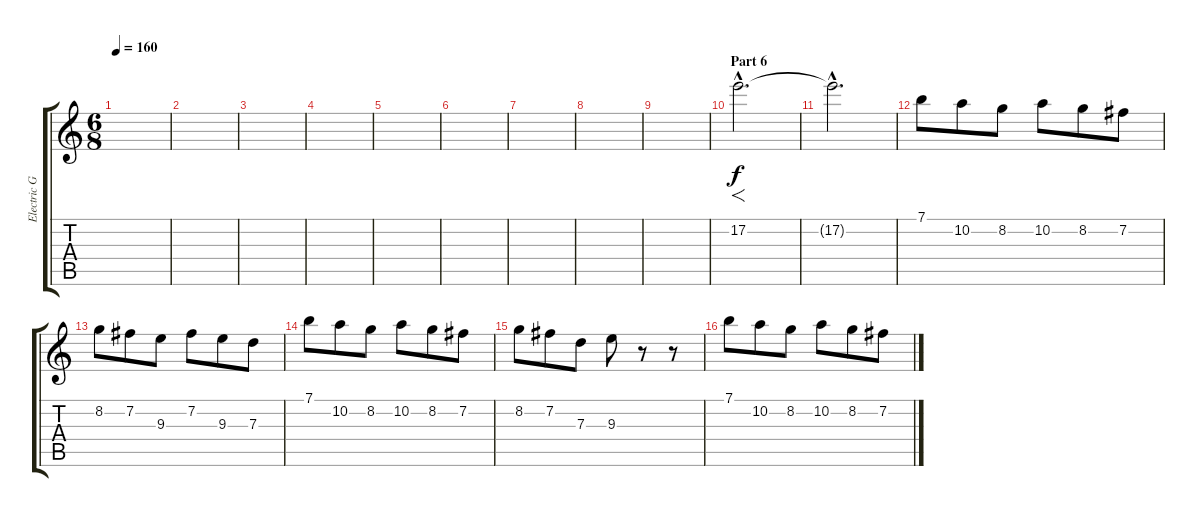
\track ("Electric Guitar 1" "Electric G") {instrument distortionguitar}
\staff {score tabs}
\tuning (E4 B3 G3 D3 A2 E2) {hide}
\ts (6 8)
\tempo 160
\clef g2
\ks c
|
|
|
|
|
|
|
|
|
\section ("" "Part 6")
17.2{hac}.2{f d} |
17.2{hac t}.2{d} |
7.1.8 10.2.8 8.2.8 10.2.8 8.2.8 7.2.8 |
8.2.8 7.2.8 9.3.8 7.2.8 9.3.8 7.3.8 |
7.1.8 10.2.8 8.2.8 10.2.8 8.2.8 7.2.8 |
8.2.8 7.2.8 7.3.8 9.3.8 r.8 r.8 |
7.1.8 10.2.8 8.2.8 10.2.8 8.2.8 7.2.8
